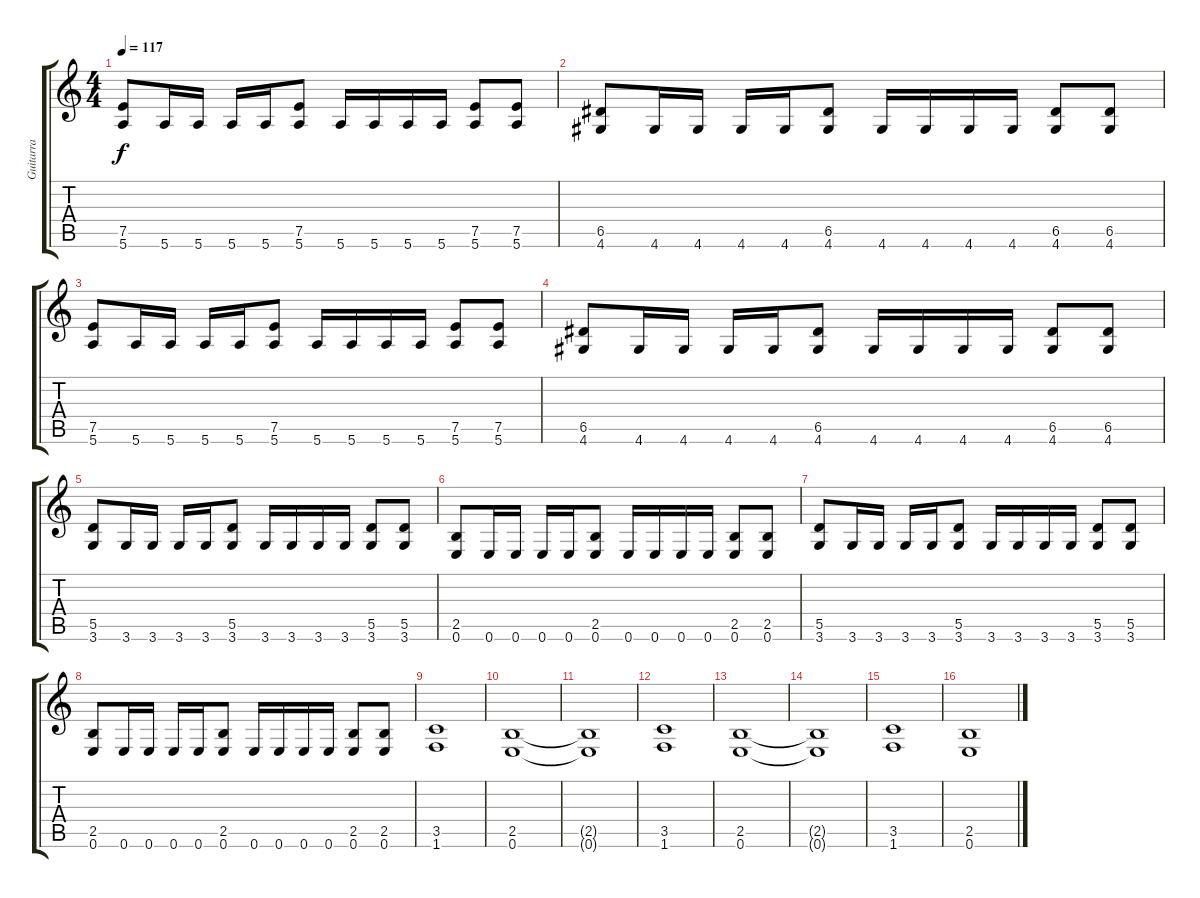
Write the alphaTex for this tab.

\track ("Guitarra" "Guitarra") {instrument distortionguitar}
\staff {score tabs}
\tuning (E4 B3 G3 D3 A2 E2) {hide}
\ts (4 4)
\tempo 117
\clef g2
\ks c
(7.5 5.6).8{dy f} 5.6.16 5.6.16 5.6.16 5.6.16 (7.5 5.6).8 5.6.16 5.6.16 5.6.16 5.6.16 (7.5 5.6).8 (7.5 5.6).8 |
(6.5 4.6).8 4.6.16 4.6.16 4.6.16 4.6.16 (6.5 4.6).8 4.6.16 4.6.16 4.6.16 4.6.16 (6.5 4.6).8 (6.5 4.6).8 |
(7.5 5.6).8 5.6.16 5.6.16 5.6.16 5.6.16 (7.5 5.6).8 5.6.16 5.6.16 5.6.16 5.6.16 (7.5 5.6).8 (7.5 5.6).8 |
(6.5 4.6).8 4.6.16 4.6.16 4.6.16 4.6.16 (6.5 4.6).8 4.6.16 4.6.16 4.6.16 4.6.16 (6.5 4.6).8 (6.5 4.6).8 |
(5.5 3.6).8 3.6.16 3.6.16 3.6.16 3.6.16 (5.5 3.6).8 3.6.16 3.6.16 3.6.16 3.6.16 (5.5 3.6).8 (5.5 3.6).8 |
(2.5 0.6).8 0.6.16 0.6.16 0.6.16 0.6.16 (2.5 0.6).8 0.6.16 0.6.16 0.6.16 0.6.16 (2.5 0.6).8 (2.5 0.6).8 |
(5.5 3.6).8 3.6.16 3.6.16 3.6.16 3.6.16 (5.5 3.6).8 3.6.16 3.6.16 3.6.16 3.6.16 (5.5 3.6).8 (5.5 3.6).8 |
(2.5 0.6).8 0.6.16 0.6.16 0.6.16 0.6.16 (2.5 0.6).8 0.6.16 0.6.16 0.6.16 0.6.16 (2.5 0.6).8 (2.5 0.6).8 |
(3.5 1.6).1 |
(2.5 0.6).1 |
(2.5{t} 0.6{t}).1 |
(3.5 1.6).1 |
(2.5 0.6).1 |
(2.5{t} 0.6{t}).1 |
(3.5 1.6).1 |
(2.5 0.6).1
